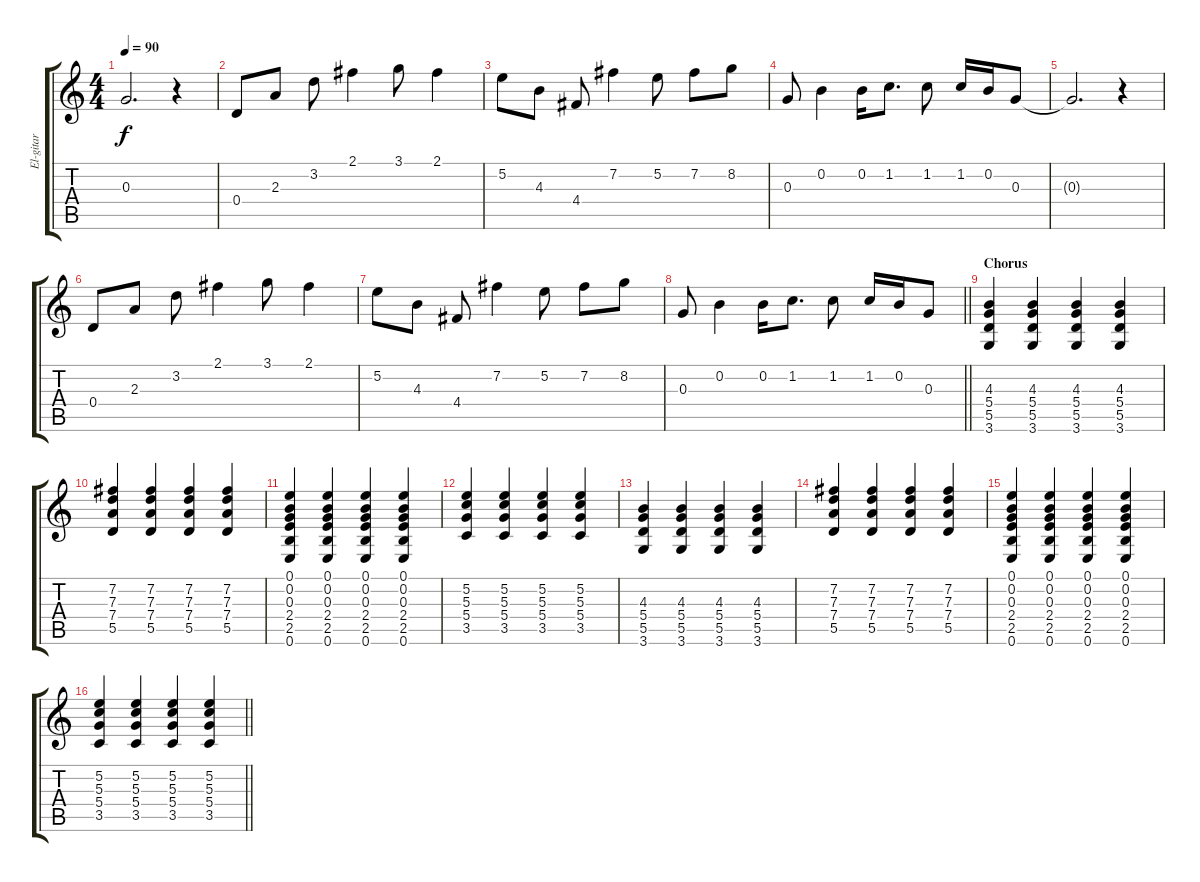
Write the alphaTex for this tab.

\track ("El-gitar" "El-gitar") {instrument electricguitarjazz}
\staff {score tabs}
\tuning (E4 B3 G3 D3 A2 E2) {hide}
\ts (4 4)
\tempo 90
\clef g2
\ks c
0.3{t}.2{d dy f} r.4 |
0.4.8 2.3.8 3.2.8 2.1.4 3.1.8 2.1.4 |
5.2.8 4.3.8 4.4.8 7.2.4 5.2.8 7.2.8 8.2.8 |
0.3.8 0.2.4 0.2.16 1.2.8{d} 1.2.8 1.2.16 0.2.16 0.3.8 |
0.3{t}.2{d} r.4 |
0.4.8 2.3.8 3.2.8 2.1.4 3.1.8 2.1.4 |
5.2.8 4.3.8 4.4.8 7.2.4 5.2.8 7.2.8 8.2.8 |
\barLineRight lightlight
0.3.8 0.2.4 0.2.16 1.2.8{d} 1.2.8 1.2.16 0.2.16 0.3.8 |
\section ("" "Chorus")
(4.3 5.4 5.5 3.6).4 (4.3 5.4 5.5 3.6).4 (4.3 5.4 5.5 3.6).4 (4.3 5.4 5.5 3.6).4 |
(7.2 7.3 7.4 5.5).4 (7.2 7.3 7.4 5.5).4 (7.2 7.3 7.4 5.5).4 (7.2 7.3 7.4 5.5).4 |
(0.1 0.2 0.3 2.4 2.5 0.6).4 (0.1 0.2 0.3 2.4 2.5 0.6).4 (0.1 0.2 0.3 2.4 2.5 0.6).4 (0.1 0.2 0.3 2.4 2.5 0.6).4 |
(5.2 5.3 5.4 3.5).4 (5.2 5.3 5.4 3.5).4 (5.2 5.3 5.4 3.5).4 (5.2 5.3 5.4 3.5).4 |
(4.3 5.4 5.5 3.6).4 (4.3 5.4 5.5 3.6).4 (4.3 5.4 5.5 3.6).4 (4.3 5.4 5.5 3.6).4 |
(7.2 7.3 7.4 5.5).4 (7.2 7.3 7.4 5.5).4 (7.2 7.3 7.4 5.5).4 (7.2 7.3 7.4 5.5).4 |
(0.1 0.2 0.3 2.4 2.5 0.6).4 (0.1 0.2 0.3 2.4 2.5 0.6).4 (0.1 0.2 0.3 2.4 2.5 0.6).4 (0.1 0.2 0.3 2.4 2.5 0.6).4 |
\barLineRight lightlight
(5.2 5.3 5.4 3.5).4 (5.2 5.3 5.4 3.5).4 (5.2 5.3 5.4 3.5).4 (5.2 5.3 5.4 3.5).4
